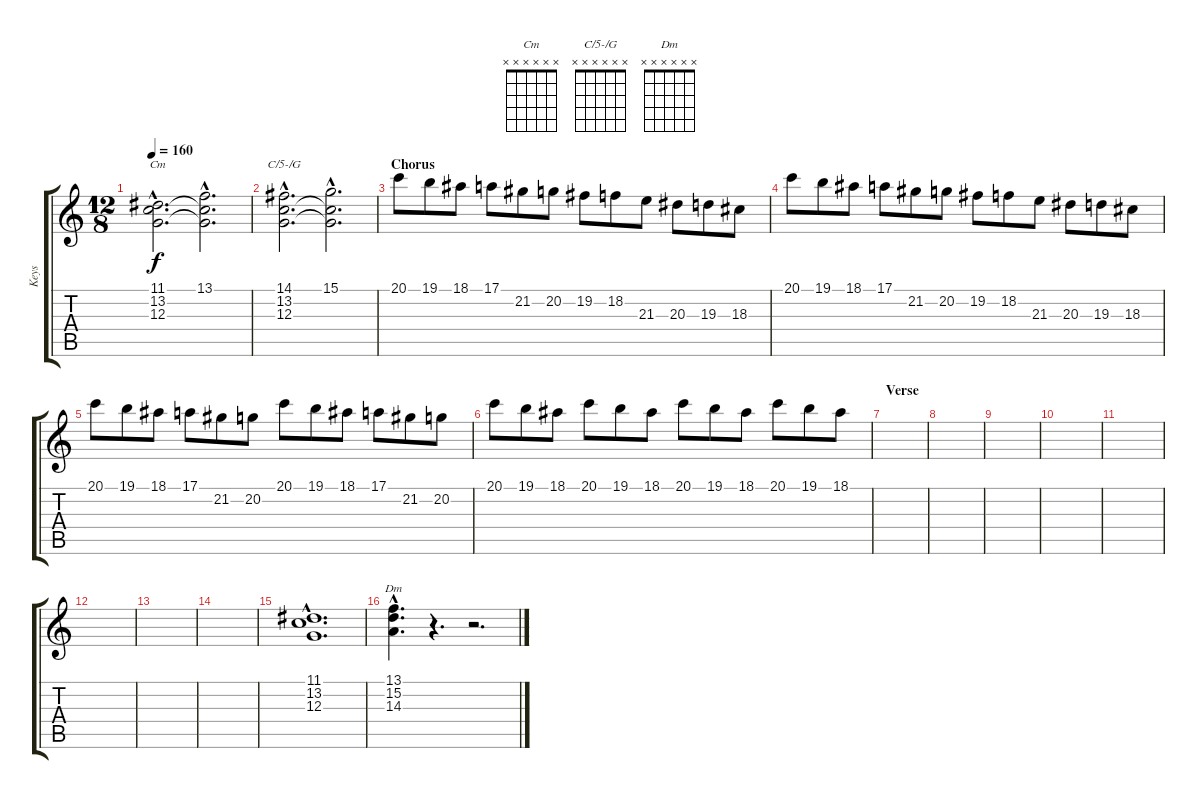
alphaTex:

\track ("Keys" "Keys") {instrument stringensemble1}
\staff {score tabs}
\tuning (E4 B3 G3 D3 A2 E2) {hide}
\chord ("Cm" x x x x x x) {firstfret 0}
\chord ("C/5-/G" x x x x x x) {firstfret 0}
\chord ("Dm" x x x x x x) {firstfret 0}
\ts (12 8)
\tempo 160
\clef g2
\ks c
(11.1{hac} 13.2{hac} 12.3{hac}).2{d ch "Cm" dy f} (13.1{hac} 13.2{hac t} 12.3{hac t}).2{d} |
(14.1{hac} 13.2{hac} 12.3{hac}).2{d ch "C/5-/G"} (15.1{hac} 13.2{hac t} 12.3{hac t}).2{d} |
\section ("" "Chorus")
20.1.8 19.1.8 18.1.8 17.1.8 21.2.8 20.2.8 19.2.8 18.2.8 21.3.8 20.3.8 19.3.8 18.3.8 |
20.1.8 19.1.8 18.1.8 17.1.8 21.2.8 20.2.8 19.2.8 18.2.8 21.3.8 20.3.8 19.3.8 18.3.8 |
20.1.8 19.1.8 18.1.8 17.1.8 21.2.8 20.2.8 20.1.8 19.1.8 18.1.8 17.1.8 21.2.8 20.2.8 |
20.1.8 19.1.8 18.1.8 20.1.8 19.1.8 18.1.8 20.1.8 19.1.8 18.1.8 20.1.8 19.1.8 18.1.8 |
\section ("" "Verse")
|
|
|
|
|
|
|
|
(11.1{hac} 13.2{hac} 12.3{hac}).1{d} |
(13.1{hac} 15.2{hac} 14.3{hac}).4{d ch "Dm"} r.4{d} r.2{d}
